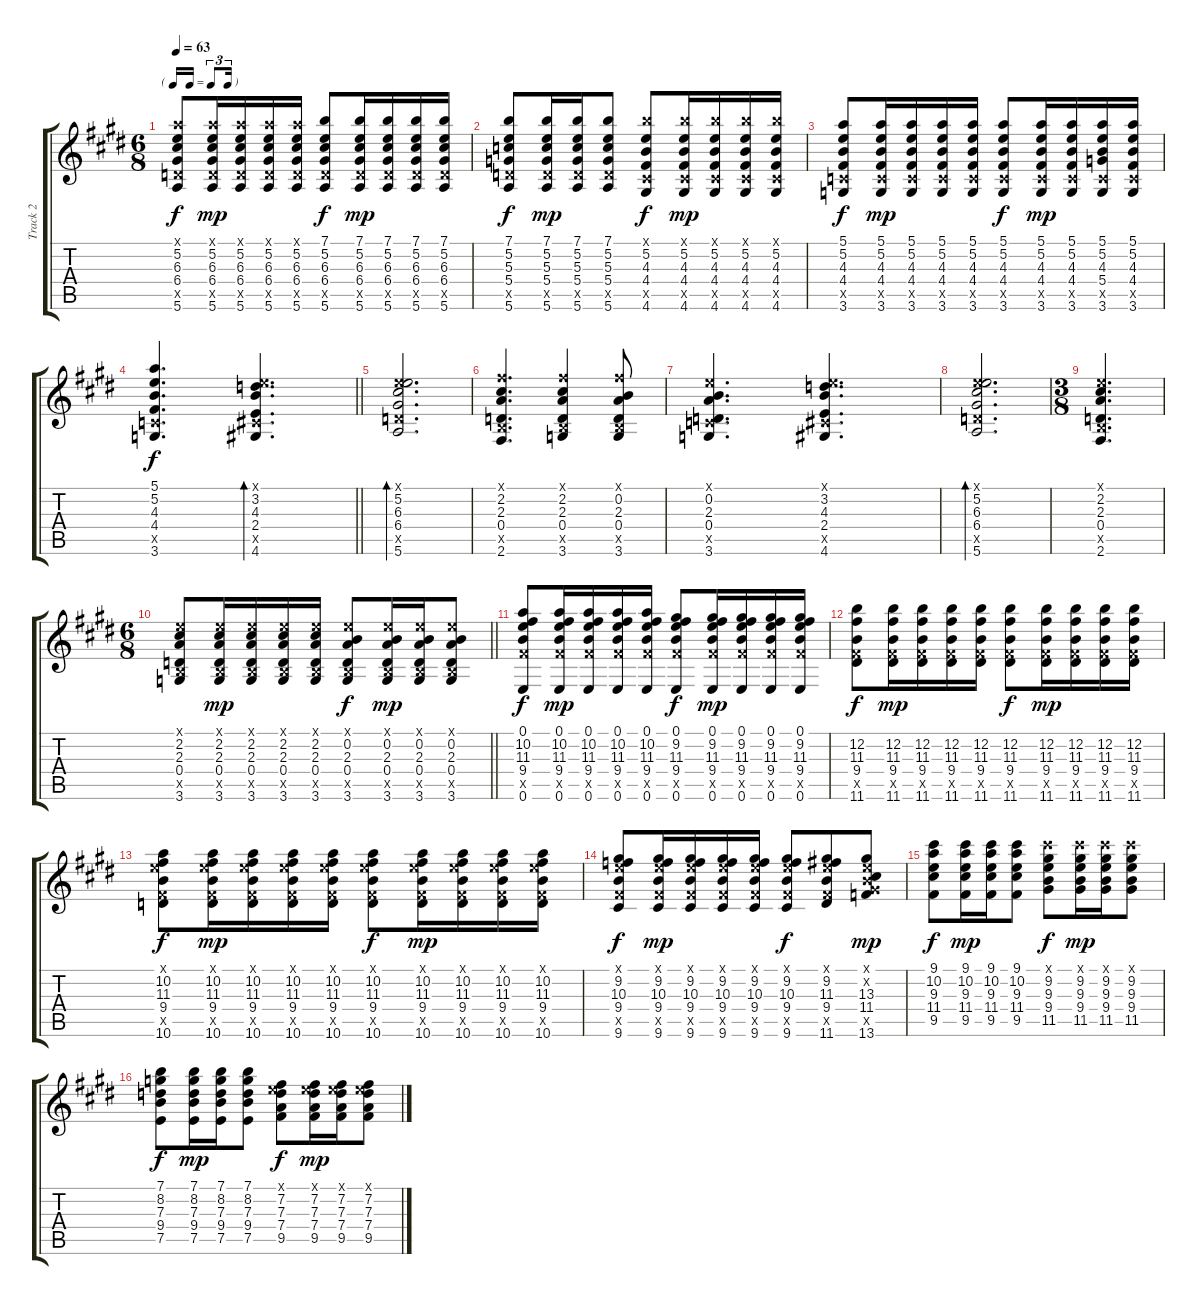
\track ("Track 2" "Track 2") {instrument acousticguitarsteel}
\staff {score tabs}
\tuning (E4 B3 G3 D3 A2 E2) {hide}
\ts (6 8)
\tf triplet16th
\tempo 63
\clef g2
\ks e
(5.1{x} 5.2 6.3 6.4 5.5{x} 5.6).8{dy f} (5.1{x} 5.2 6.3 6.4 5.5{x} 5.6).16{dy mp} (5.1{x} 5.2 6.3 6.4 5.5{x} 5.6).16 (5.1{x} 5.2 6.3 6.4 5.5{x} 5.6).16 (5.1{x} 5.2 6.3 6.4 5.5{x} 5.6).16 (7.1 5.2 6.3 6.4 5.5{x} 5.6).8{dy f} (7.1 5.2 6.3 6.4 5.5{x} 5.6).16{dy mp} (7.1 5.2 6.3 6.4 5.5{x} 5.6).16 (7.1 5.2 6.3 6.4 5.5{x} 5.6).16 (7.1 5.2 6.3 6.4 5.5{x} 5.6).16 |
(7.1 5.2 5.3 5.4 5.5{x} 5.6).8{dy f} (7.1 5.2 5.3 5.4 5.5{x} 5.6).16{dy mp} (7.1 5.2 5.3 5.4 5.5{x} 5.6).16 (7.1 5.2 5.3 5.4 5.5{x} 5.6).8 (7.1{x} 5.2 4.3 4.4 4.5{x} 4.6).8{dy f} (7.1{x} 5.2 4.3 4.4 4.5{x} 4.6).16{dy mp} (7.1{x} 5.2 4.3 4.4 4.5{x} 4.6).16 (7.1{x} 5.2 4.3 4.4 4.5{x} 4.6).16 (7.1{x} 5.2 4.3 4.4 4.5{x} 4.6).16 |
(5.1 5.2 4.3 4.4 3.5{x} 3.6).8{dy f} (5.1 5.2 4.3 4.4 3.5{x} 3.6).16{dy mp} (5.1 5.2 4.3 4.4 3.5{x} 3.6).16 (5.1 5.2 4.3 4.4 3.5{x} 3.6).16 (5.1 5.2 4.3 4.4 3.5{x} 3.6).16 (5.1 5.2 4.3 4.4 3.5{x} 3.6).8{dy f} (5.1 5.2 4.3 4.4 3.5{x} 3.6).16{dy mp} (5.1 5.2 4.3 4.4 3.5{x} 3.6).16 (5.1 5.2 4.3 5.4 3.5{x} 3.6).16 (5.1 5.2 4.3 4.4 3.5{x} 3.6).16 |
\barLineRight lightlight
(5.1 5.2 4.3 4.4 3.5{x} 3.6).4{d dy f} (0.1{x} 3.2 4.3 2.4 4.5{x} 4.6).4{d bd 120} |
(0.1{x} 5.2 6.3 6.4 5.5{x} 5.6).2{d bd 120} |
(2.1{x} 2.2 2.3 0.4 2.5{x} 2.6).4{d} (2.1{x} 2.2 2.3 0.4 2.5{x} 3.6).4 (2.1{x} 0.2 2.3 0.4 2.5{x} 3.6).8 |
(0.1{x} 0.2 2.3 0.4 3.5{x} 3.6).4{d} (0.1{x} 3.2 4.3 2.4 4.5{x} 4.6).4{d} |
(0.1{x} 5.2 6.3 6.4 5.5{x} 5.6).2{d bd 120} |
\ts (3 8)
(0.1{x} 2.2 2.3 0.4 2.5{x} 2.6).4{d} |
\ts (6 8)
\barLineRight lightlight
(0.1{x} 2.2 2.3 0.4 2.5{x} 3.6).8 (0.1{x} 2.2 2.3 0.4 2.5{x} 3.6).16{dy mp} (0.1{x} 2.2 2.3 0.4 2.5{x} 3.6).16 (0.1{x} 2.2 2.3 0.4 2.5{x} 3.6).16 (0.1{x} 2.2 2.3 0.4 2.5{x} 3.6).16 (0.1{x} 0.2 2.3 0.4 2.5{x} 3.6).8{dy f} (0.1{x} 0.2 2.3 0.4 2.5{x} 3.6).16{dy mp} (0.1{x} 0.2 2.3 0.4 2.5{x} 3.6).16 (0.1{x} 0.2 2.3 0.4 2.5{x} 3.6).8 |
(0.1 10.2 11.3 9.4 9.5{x} 0.6).8{dy f} (0.1 10.2 11.3 9.4 9.5{x} 0.6).16{dy mp} (0.1 10.2 11.3 9.4 9.5{x} 0.6).16 (0.1 10.2 11.3 9.4 9.5{x} 0.6).16 (0.1 10.2 11.3 9.4 9.5{x} 0.6).16 (0.1 9.2 11.3 9.4 9.5{x} 0.6).8{dy f} (0.1 9.2 11.3 9.4 9.5{x} 0.6).16{dy mp} (0.1 9.2 11.3 9.4 9.5{x} 0.6).16 (0.1 9.2 11.3 9.4 9.5{x} 0.6).16 (0.1 9.2 11.3 9.4 9.5{x} 0.6).16 |
(12.2 11.3 9.4 9.5{x} 11.6).8{dy f} (12.2 11.3 9.4 9.5{x} 11.6).16{dy mp} (12.2 11.3 9.4 9.5{x} 11.6).16 (12.2 11.3 9.4 9.5{x} 11.6).16 (12.2 11.3 9.4 9.5{x} 11.6).16 (12.2 11.3 9.4 9.5{x} 11.6).8{dy f} (12.2 11.3 9.4 9.5{x} 11.6).16{dy mp} (12.2 11.3 9.4 9.5{x} 11.6).16 (12.2 11.3 9.4 9.5{x} 11.6).16 (12.2 11.3 9.4 9.5{x} 11.6).16 |
(0.1{x} 10.2 11.3 9.4 9.5{x} 10.6).8{dy f} (0.1{x} 10.2 11.3 9.4 9.5{x} 10.6).16{dy mp} (0.1{x} 10.2 11.3 9.4 9.5{x} 10.6).16 (0.1{x} 10.2 11.3 9.4 9.5{x} 10.6).16 (0.1{x} 10.2 11.3 9.4 9.5{x} 10.6).16 (0.1{x} 10.2 11.3 9.4 9.5{x} 10.6).8{dy f} (0.1{x} 10.2 11.3 9.4 9.5{x} 10.6).16{dy mp} (0.1{x} 10.2 11.3 9.4 9.5{x} 10.6).16 (0.1{x} 10.2 11.3 9.4 9.5{x} 10.6).16 (0.1{x} 10.2 11.3 9.4 9.5{x} 10.6).16 |
(0.1{x} 9.2 10.3 9.4 9.5{x} 9.6).8{dy f} (0.1{x} 9.2 10.3 9.4 9.5{x} 9.6).16{dy mp} (0.1{x} 9.2 10.3 9.4 9.5{x} 9.6).16 (0.1{x} 9.2 10.3 9.4 9.5{x} 9.6).16 (0.1{x} 9.2 10.3 9.4 9.5{x} 9.6).16 (0.1{x} 9.2 10.3 9.4 9.5{x} 9.6).8{dy f} (0.1{x} 9.2 11.3 9.4 9.5{x} 11.6).8 (0.1{x} 0.2{x} 13.3 11.4 11.5{x} 13.6).8{dy mp} |
(9.1 10.2 9.3 11.4 9.5).8{dy f} (9.1 10.2 9.3 11.4 9.5).16{dy mp} (9.1 10.2 9.3 11.4 9.5).16 (9.1 10.2 9.3 11.4 9.5).8 (9.1{x} 9.2 9.3 9.4 11.5).8{dy f} (9.1{x} 9.2 9.3 9.4 11.5).16{dy mp} (9.1{x} 9.2 9.3 9.4 11.5).16 (9.1{x} 9.2 9.3 9.4 11.5).8 |
(7.1 8.2 7.3 9.4 7.5).8{dy f} (7.1 8.2 7.3 9.4 7.5).16{dy mp} (7.1 8.2 7.3 9.4 7.5).16 (7.1 8.2 7.3 9.4 7.5).8 (0.1{x} 7.2 7.3 7.4 9.5).8{dy f} (0.1{x} 7.2 7.3 7.4 9.5).16{dy mp} (0.1{x} 7.2 7.3 7.4 9.5).16 (0.1{x} 7.2 7.3 7.4 9.5).8
